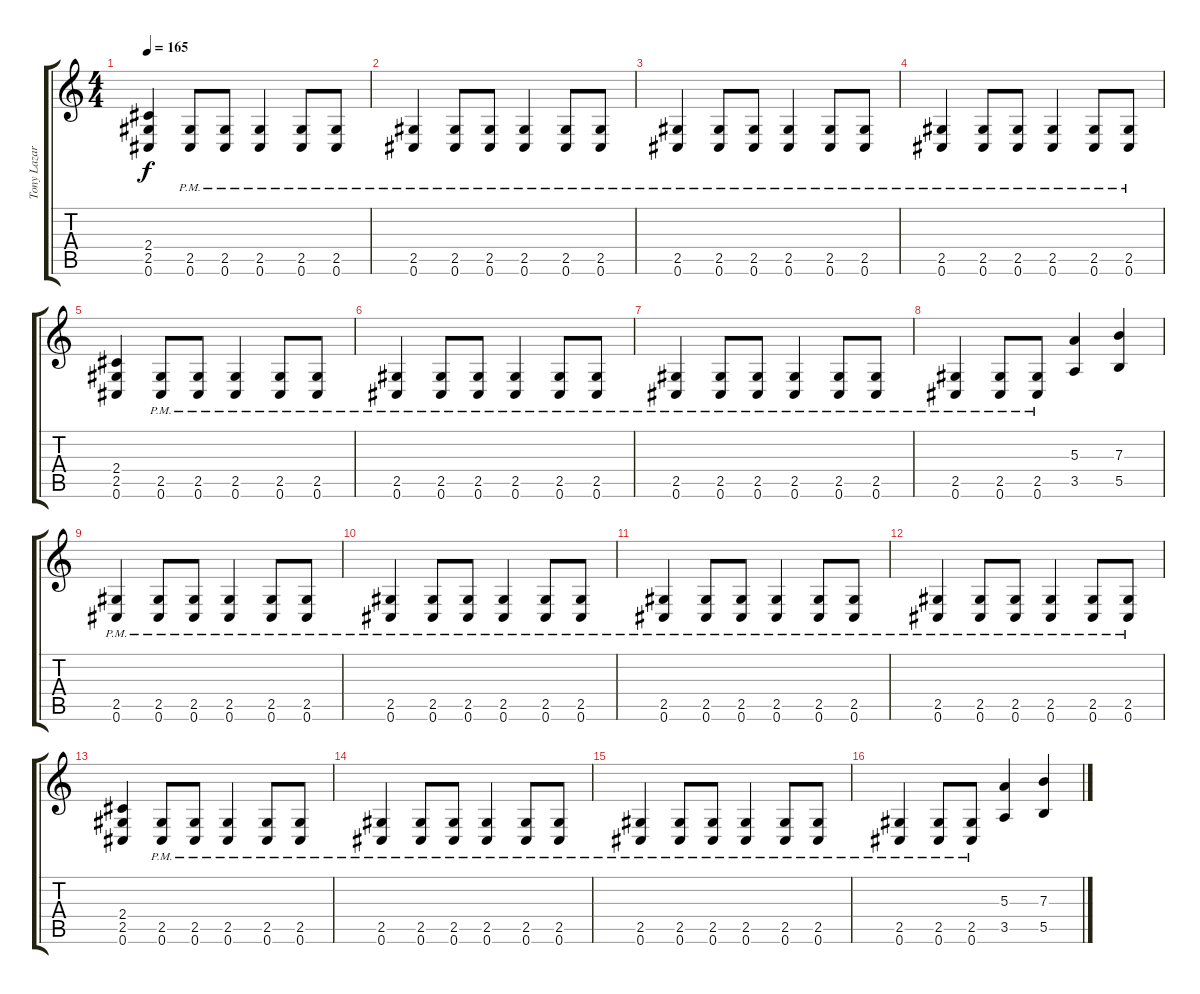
\track ("Tony Lazaro - Rhythm (Melodic Part)" "Tony Lazar") {instrument distortionguitar}
\staff {score tabs}
\tuning (Db4 Ab3 E3 B2 Gb2 Db2) {hide}
\ts (4 4)
\tempo 165
\clef g2
\ks c
(2.4 2.5 0.6).4{dy f} (2.5{pm} 0.6{pm}).8 (2.5{pm} 0.6{pm}).8 (2.5{pm} 0.6{pm}).4 (2.5{pm} 0.6{pm}).8 (2.5{pm} 0.6{pm}).8 |
(2.5{pm} 0.6{pm}).4 (2.5{pm} 0.6{pm}).8 (2.5{pm} 0.6{pm}).8 (2.5{pm} 0.6{pm}).4 (2.5{pm} 0.6{pm}).8 (2.5{pm} 0.6{pm}).8 |
(2.5{pm} 0.6{pm}).4 (2.5{pm} 0.6{pm}).8 (2.5{pm} 0.6{pm}).8 (2.5{pm} 0.6{pm}).4 (2.5{pm} 0.6{pm}).8 (2.5{pm} 0.6{pm}).8 |
(2.5{pm} 0.6{pm}).4 (2.5{pm} 0.6{pm}).8 (2.5{pm} 0.6{pm}).8 (2.5{pm} 0.6{pm}).4 (2.5{pm} 0.6{pm}).8 (2.5{pm} 0.6{pm}).8 |
(2.4 2.5 0.6).4 (2.5{pm} 0.6{pm}).8 (2.5{pm} 0.6{pm}).8 (2.5{pm} 0.6{pm}).4 (2.5{pm} 0.6{pm}).8 (2.5{pm} 0.6{pm}).8 |
(2.5{pm} 0.6{pm}).4 (2.5{pm} 0.6{pm}).8 (2.5{pm} 0.6{pm}).8 (2.5{pm} 0.6{pm}).4 (2.5{pm} 0.6{pm}).8 (2.5{pm} 0.6{pm}).8 |
(2.5{pm} 0.6{pm}).4 (2.5{pm} 0.6{pm}).8 (2.5{pm} 0.6{pm}).8 (2.5{pm} 0.6{pm}).4 (2.5{pm} 0.6{pm}).8 (2.5{pm} 0.6{pm}).8 |
(2.5{pm} 0.6{pm}).4 (2.5{pm} 0.6{pm}).8 (2.5{pm} 0.6{pm}).8 (5.3 3.5).4 (7.3 5.5).4 |
(2.5{pm} 0.6{pm}).4 (2.5{pm} 0.6{pm}).8 (2.5{pm} 0.6{pm}).8 (2.5{pm} 0.6{pm}).4 (2.5{pm} 0.6{pm}).8 (2.5{pm} 0.6{pm}).8 |
(2.5{pm} 0.6{pm}).4 (2.5{pm} 0.6{pm}).8 (2.5{pm} 0.6{pm}).8 (2.5{pm} 0.6{pm}).4 (2.5{pm} 0.6{pm}).8 (2.5{pm} 0.6{pm}).8 |
(2.5{pm} 0.6{pm}).4 (2.5{pm} 0.6{pm}).8 (2.5{pm} 0.6{pm}).8 (2.5{pm} 0.6{pm}).4 (2.5{pm} 0.6{pm}).8 (2.5{pm} 0.6{pm}).8 |
(2.5{pm} 0.6{pm}).4 (2.5{pm} 0.6{pm}).8 (2.5{pm} 0.6{pm}).8 (2.5{pm} 0.6{pm}).4 (2.5{pm} 0.6{pm}).8 (2.5{pm} 0.6{pm}).8 |
(2.4 2.5 0.6).4 (2.5{pm} 0.6{pm}).8 (2.5{pm} 0.6{pm}).8 (2.5{pm} 0.6{pm}).4 (2.5{pm} 0.6{pm}).8 (2.5{pm} 0.6{pm}).8 |
(2.5{pm} 0.6{pm}).4 (2.5{pm} 0.6{pm}).8 (2.5{pm} 0.6{pm}).8 (2.5{pm} 0.6{pm}).4 (2.5{pm} 0.6{pm}).8 (2.5{pm} 0.6{pm}).8 |
(2.5{pm} 0.6{pm}).4 (2.5{pm} 0.6{pm}).8 (2.5{pm} 0.6{pm}).8 (2.5{pm} 0.6{pm}).4 (2.5{pm} 0.6{pm}).8 (2.5{pm} 0.6{pm}).8 |
(2.5{pm} 0.6{pm}).4 (2.5{pm} 0.6{pm}).8 (2.5{pm} 0.6{pm}).8 (5.3 3.5).4 (7.3 5.5).4
